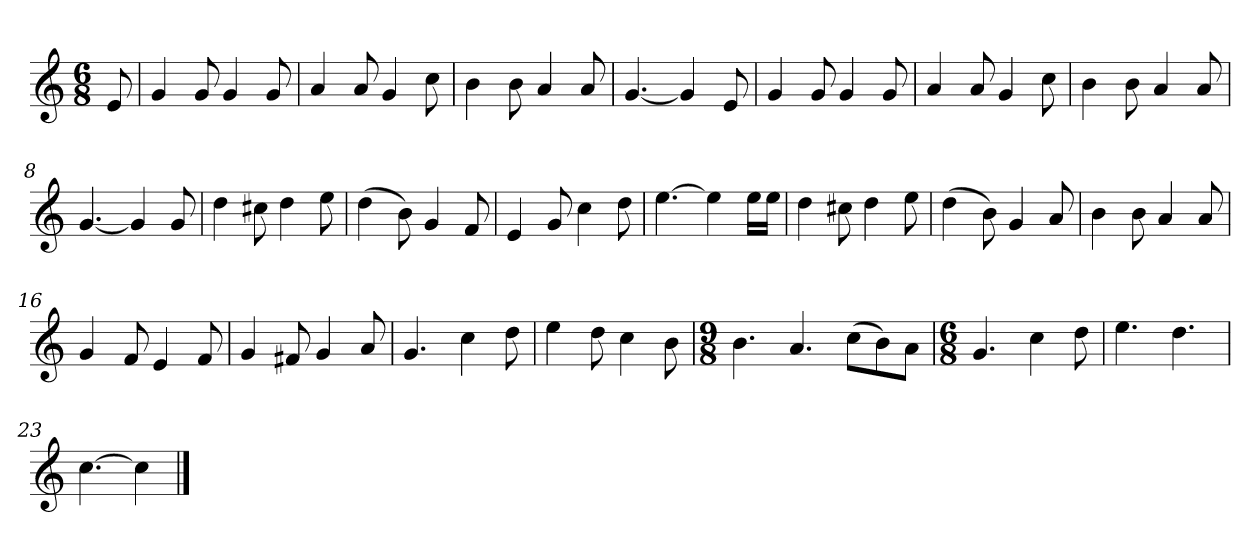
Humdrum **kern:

**kern
*part1
*staff1
*k[]
*M6/8
*MM120
=
8e
=1
4g
8g
4g
8g
=2
4a
8a
4g
8cc
=3
4b
8b
4a
8a
=4
[4.g
4g]
8e
=5
4g
8g
4g
8g
=6
4a
8a
4g
8cc
=7
4b
8b
4a
8a
=8
[4.g
4g]
8g
=9
4dd
8cc#X
4dd
8ee
=10
(4dd
8b)
4g
8f
=11
4e
8g
4cc
8dd
=12
[4.ee
4ee]
16eeLL
16eeJJ
=13
4dd
8cc#X
4dd
8ee
=14
(4dd
8b)
4g
8a
=15
4b
8b
4a
8a
=16
4g
8f
4e
8f
=17
4g
8f#X
4g
8a
=18
4.g
4cc
8dd
=19
4ee
8dd
4cc
8b
=20
*M9/8
4.b
4.a
(8ccL
8b)
8aJ
=21
*M6/8
4.g
4cc
8dd
=22
4.ee
4.dd
=23
[4.cc
4cc]
==
*-
